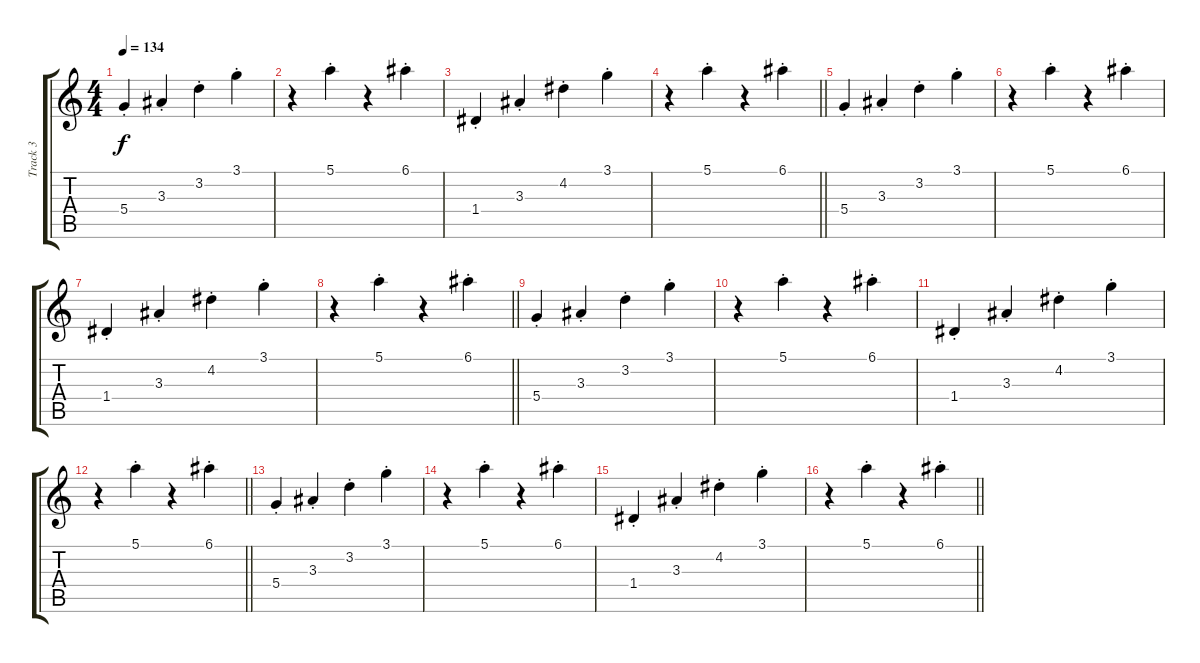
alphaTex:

\track ("Track 3" "Track 3") {instrument electricguitarclean}
\staff {score tabs}
\tuning (E4 B3 G3 D3 A2 E2) {hide}
\ts (4 4)
\tempo 134
\clef g2
\ks c
5.4{st}.4{dy f} 3.3{st}.4 3.2{st}.4 3.1{st}.4 |
r.4 5.1{st}.4 r.4 6.1{st}.4 |
1.4{st}.4 3.3{st}.4 4.2{st}.4 3.1{st}.4 |
\barLineRight lightlight
r.4 5.1{st}.4 r.4 6.1{st}.4 |
5.4{st}.4 3.3{st}.4 3.2{st}.4 3.1{st}.4 |
r.4 5.1{st}.4 r.4 6.1{st}.4 |
1.4{st}.4 3.3{st}.4 4.2{st}.4 3.1{st}.4 |
\barLineRight lightlight
r.4 5.1{st}.4 r.4 6.1{st}.4 |
5.4{st}.4 3.3{st}.4 3.2{st}.4 3.1{st}.4 |
r.4 5.1{st}.4 r.4 6.1{st}.4 |
1.4{st}.4 3.3{st}.4 4.2{st}.4 3.1{st}.4 |
\barLineRight lightlight
r.4 5.1{st}.4 r.4 6.1{st}.4 |
5.4{st}.4 3.3{st}.4 3.2{st}.4 3.1{st}.4 |
r.4 5.1{st}.4 r.4 6.1{st}.4 |
1.4{st}.4 3.3{st}.4 4.2{st}.4 3.1{st}.4 |
\barLineRight lightlight
r.4 5.1{st}.4 r.4 6.1{st}.4
